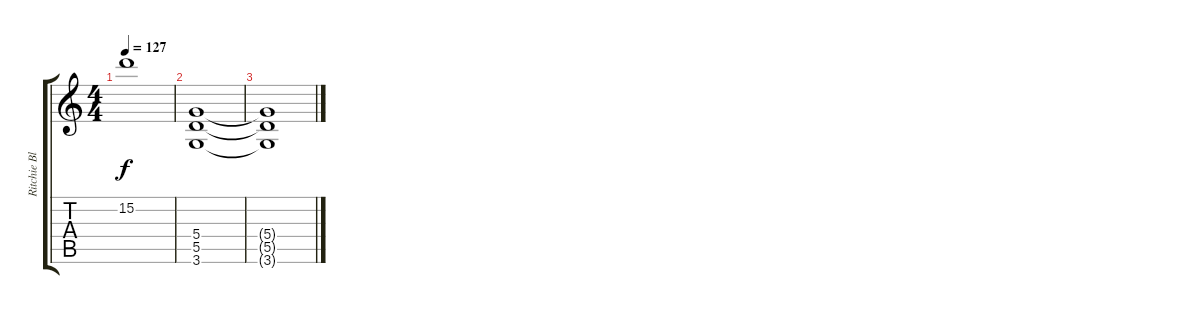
\track ("Ritchie Blackmore" "Ritchie Bl") {instrument overdrivenguitar}
\staff {score tabs}
\tuning (E4 B3 G3 D3 A2 E2) {hide}
\ts (4 4)
\tempo 127
\clef g2
\ks c
15.2{t}.1{dy f} |
(5.4 5.5 3.6).1 |
(5.4{t} 5.5{t} 3.6{t}).1
